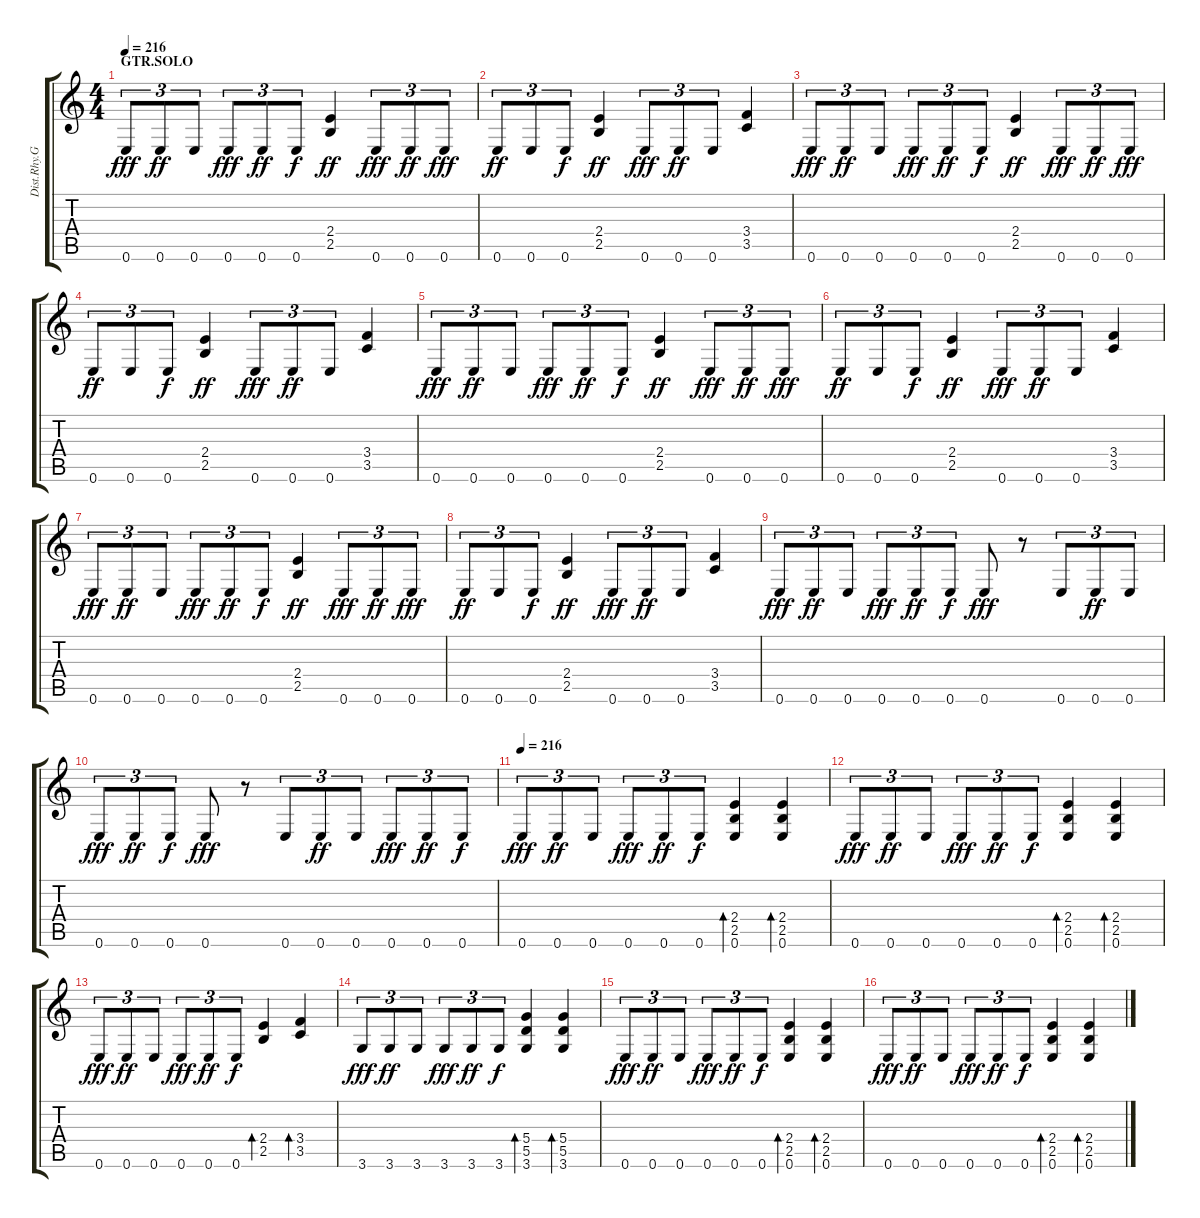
\track ("Dist.Rhy.Gtr.2" "Dist.Rhy.G") {instrument distortionguitar}
\staff {score tabs}
\tuning (E4 B3 G3 D3 A2 E2) {hide}
\ts (4 4)
\section ("" "GTR.SOLO")
\tempo 216
\clef g2
\ks c
0.6.8{tu (3 2) dy fff} 0.6.8{tu (3 2) dy ff} 0.6.8{tu (3 2)} 0.6.8{tu (3 2) dy fff} 0.6.8{tu (3 2) dy ff} 0.6.8{tu (3 2) dy f} (2.4 2.5).4{dy ff} 0.6.8{tu (3 2) dy fff} 0.6.8{tu (3 2) dy ff} 0.6.8{tu (3 2) dy fff} |
0.6.8{tu (3 2) dy ff} 0.6.8{tu (3 2)} 0.6.8{tu (3 2) dy f} (2.4 2.5).4{dy ff} 0.6.8{tu (3 2) dy fff} 0.6.8{tu (3 2) dy ff} 0.6.8{tu (3 2)} (3.4 3.5).4 |
0.6.8{tu (3 2) dy fff} 0.6.8{tu (3 2) dy ff} 0.6.8{tu (3 2)} 0.6.8{tu (3 2) dy fff} 0.6.8{tu (3 2) dy ff} 0.6.8{tu (3 2) dy f} (2.4 2.5).4{dy ff} 0.6.8{tu (3 2) dy fff} 0.6.8{tu (3 2) dy ff} 0.6.8{tu (3 2) dy fff} |
0.6.8{tu (3 2) dy ff} 0.6.8{tu (3 2)} 0.6.8{tu (3 2) dy f} (2.4 2.5).4{dy ff} 0.6.8{tu (3 2) dy fff} 0.6.8{tu (3 2) dy ff} 0.6.8{tu (3 2)} (3.4 3.5).4 |
0.6.8{tu (3 2) dy fff} 0.6.8{tu (3 2) dy ff} 0.6.8{tu (3 2)} 0.6.8{tu (3 2) dy fff} 0.6.8{tu (3 2) dy ff} 0.6.8{tu (3 2) dy f} (2.4 2.5).4{dy ff} 0.6.8{tu (3 2) dy fff} 0.6.8{tu (3 2) dy ff} 0.6.8{tu (3 2) dy fff} |
0.6.8{tu (3 2) dy ff} 0.6.8{tu (3 2)} 0.6.8{tu (3 2) dy f} (2.4 2.5).4{dy ff} 0.6.8{tu (3 2) dy fff} 0.6.8{tu (3 2) dy ff} 0.6.8{tu (3 2)} (3.4 3.5).4 |
0.6.8{tu (3 2) dy fff} 0.6.8{tu (3 2) dy ff} 0.6.8{tu (3 2)} 0.6.8{tu (3 2) dy fff} 0.6.8{tu (3 2) dy ff} 0.6.8{tu (3 2) dy f} (2.4 2.5).4{dy ff} 0.6.8{tu (3 2) dy fff} 0.6.8{tu (3 2) dy ff} 0.6.8{tu (3 2) dy fff} |
0.6.8{tu (3 2) dy ff} 0.6.8{tu (3 2)} 0.6.8{tu (3 2) dy f} (2.4 2.5).4{dy ff} 0.6.8{tu (3 2) dy fff} 0.6.8{tu (3 2) dy ff} 0.6.8{tu (3 2)} (3.4 3.5).4 |
0.6.8{tu (3 2) dy fff} 0.6.8{tu (3 2) dy ff} 0.6.8{tu (3 2)} 0.6.8{tu (3 2) dy fff} 0.6.8{tu (3 2) dy ff} 0.6.8{tu (3 2) dy f} 0.6.8{dy fff} r.8 0.6.8{tu (3 2)} 0.6.8{tu (3 2) dy ff} 0.6.8{tu (3 2)} |
0.6.8{tu (3 2) dy fff} 0.6.8{tu (3 2) dy ff} 0.6.8{tu (3 2) dy f} 0.6.8{dy fff} r.8 0.6.8{tu (3 2)} 0.6.8{tu (3 2) dy ff} 0.6.8{tu (3 2)} 0.6.8{tu (3 2) dy fff} 0.6.8{tu (3 2) dy ff} 0.6.8{tu (3 2) dy f} |
\tempo 216
0.6.8{tu (3 2) dy fff} 0.6.8{tu (3 2) dy ff} 0.6.8{tu (3 2)} 0.6.8{tu (3 2) dy fff} 0.6.8{tu (3 2) dy ff} 0.6.8{tu (3 2) dy f} (2.4 2.5 0.6).4{bd 30} (2.4 2.5 0.6).4{bd 30} |
0.6.8{tu (3 2) dy fff} 0.6.8{tu (3 2) dy ff} 0.6.8{tu (3 2)} 0.6.8{tu (3 2) dy fff} 0.6.8{tu (3 2) dy ff} 0.6.8{tu (3 2) dy f} (2.4 2.5 0.6).4{bd 30} (2.4 2.5 0.6).4{bd 30} |
0.6.8{tu (3 2) dy fff} 0.6.8{tu (3 2) dy ff} 0.6.8{tu (3 2)} 0.6.8{tu (3 2) dy fff} 0.6.8{tu (3 2) dy ff} 0.6.8{tu (3 2) dy f} (2.4 2.5).4{bd 30} (3.4 3.5).4{bd 30} |
3.6.8{tu (3 2) dy fff} 3.6.8{tu (3 2) dy ff} 3.6.8{tu (3 2)} 3.6.8{tu (3 2) dy fff} 3.6.8{tu (3 2) dy ff} 3.6.8{tu (3 2) dy f} (5.4 5.5 3.6).4{bd 30} (5.4 5.5 3.6).4{bd 30} |
0.6.8{tu (3 2) dy fff} 0.6.8{tu (3 2) dy ff} 0.6.8{tu (3 2)} 0.6.8{tu (3 2) dy fff} 0.6.8{tu (3 2) dy ff} 0.6.8{tu (3 2) dy f} (2.4 2.5 0.6).4{bd 30} (2.4 2.5 0.6).4{bd 30} |
0.6.8{tu (3 2) dy fff} 0.6.8{tu (3 2) dy ff} 0.6.8{tu (3 2)} 0.6.8{tu (3 2) dy fff} 0.6.8{tu (3 2) dy ff} 0.6.8{tu (3 2) dy f} (2.4 2.5 0.6).4{bd 30} (2.4 2.5 0.6).4{bd 30}
